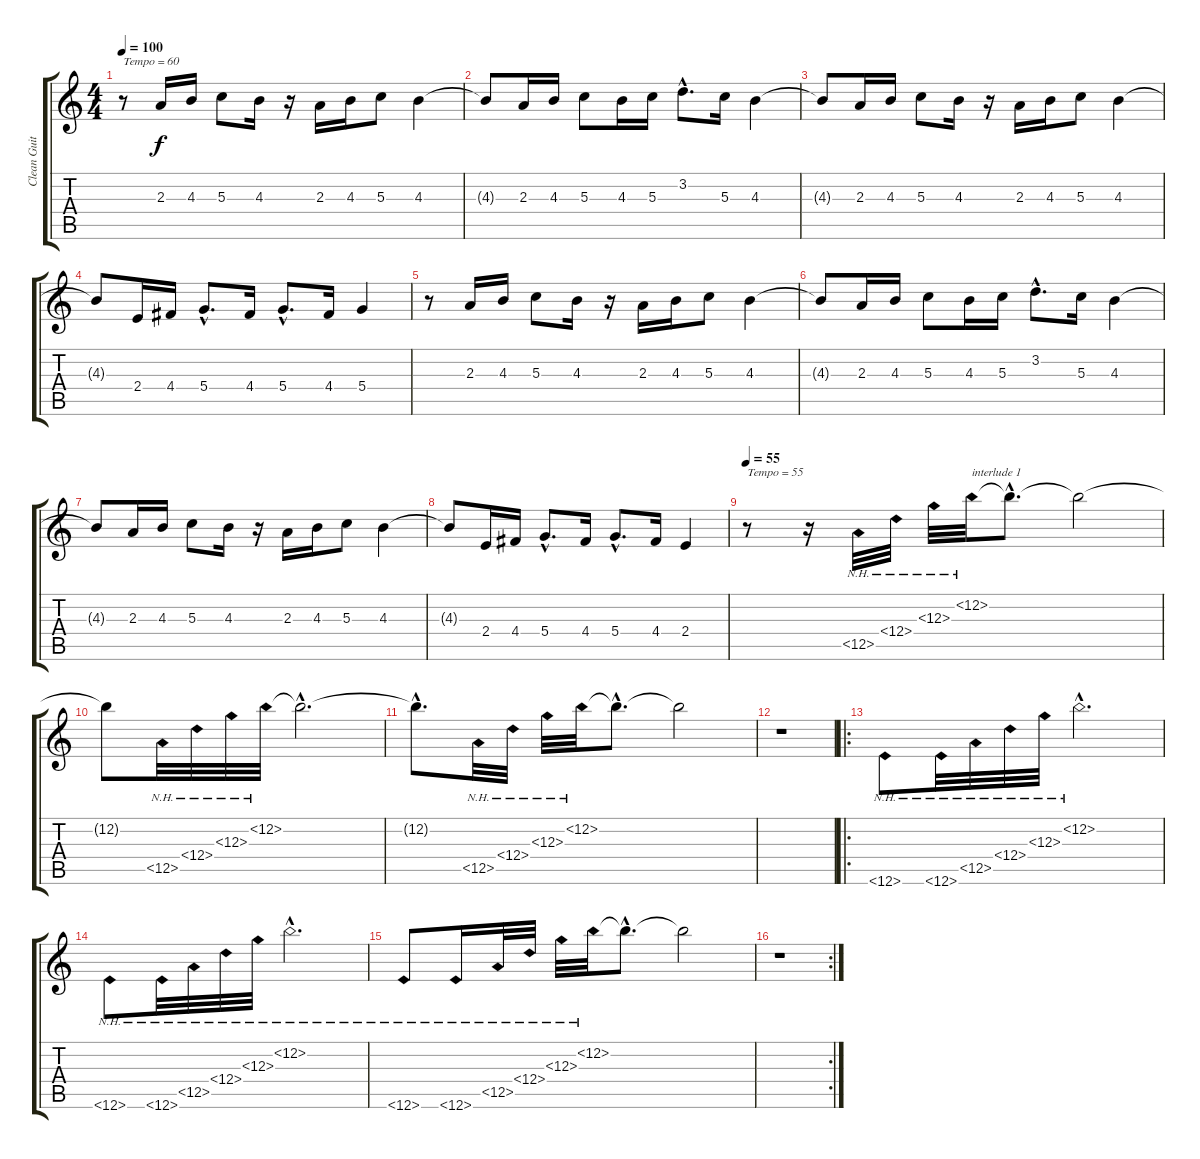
\track ("Clean Guitar (intro)" "Clean Guit") {instrument electricguitarclean}
\staff {score tabs}
\tuning (E4 B3 G3 D3 A2 E2) {hide}
\ts (4 4)
\tempo 100
\tempo 60
\tempo 100
\clef g2
\ks c
r.8{txt "Tempo = 60" dy f instrument electricguitarclean} 2.3.16 4.3.16 5.3.8 4.3.16 r.16 2.3.16 4.3.16 5.3.8 4.3.4 |
4.3{t}.8 2.3.16 4.3.16 5.3.8 4.3.16 5.3.16 3.2{hac}.8{d} 5.3.16 4.3.4 |
4.3{t}.8 2.3.16 4.3.16 5.3.8 4.3.16 r.16 2.3.16 4.3.16 5.3.8 4.3.4 |
4.3{t}.8 2.4.16 4.4.16 5.4{hac}.8{d} 4.4.16 5.4{hac}.8{d} 4.4.16 5.4.4 |
r.8 2.3.16 4.3.16 5.3.8 4.3.16 r.16 2.3.16 4.3.16 5.3.8 4.3.4 |
4.3{t}.8 2.3.16 4.3.16 5.3.8 4.3.16 5.3.16 3.2{hac}.8{d} 5.3.16 4.3.4 |
4.3{t}.8 2.3.16 4.3.16 5.3.8 4.3.16 r.16 2.3.16 4.3.16 5.3.8 4.3.4 |
4.3{t}.8 2.4.16 4.4.16 5.4{hac}.8{d} 4.4.16 5.4{hac}.8{d} 4.4.16 2.4.4 |
\tempo 55
r.8{txt "Tempo = 55"} r.16 12.5{nh}.32 12.4{nh}.32 12.3{nh}.32 12.2{nh}.32{txt "interlude 1"} 12.2{hac t}.8{d} 12.2{t}.2 |
12.2{t}.8 12.5{nh}.32 12.4{nh}.32 12.3{nh}.32 12.2{nh}.32 12.2{hac t}.2{d} |
12.2{hac t}.8{d} 12.5{nh}.32 12.4{nh}.32 12.3{nh}.32 12.2{nh}.32 12.2{hac t}.8{d} 12.2{t}.2 |
r.1 |
\ro
12.6{nh}.8 12.6{nh}.32 12.5{nh}.32 12.4{nh}.32 12.3{nh}.32 12.2{nh hac}.2{d} |
12.6{nh}.8 12.6{nh}.32 12.5{nh}.32 12.4{nh}.32 12.3{nh}.32 12.2{nh hac}.2{d} |
12.6{nh}.8 12.6{nh}.16 12.5{nh}.32 12.4{nh}.32 12.3{nh}.32 12.2{nh}.32 12.2{hac t}.8{d} 12.2{t}.2 |
\rc 2
r.1
